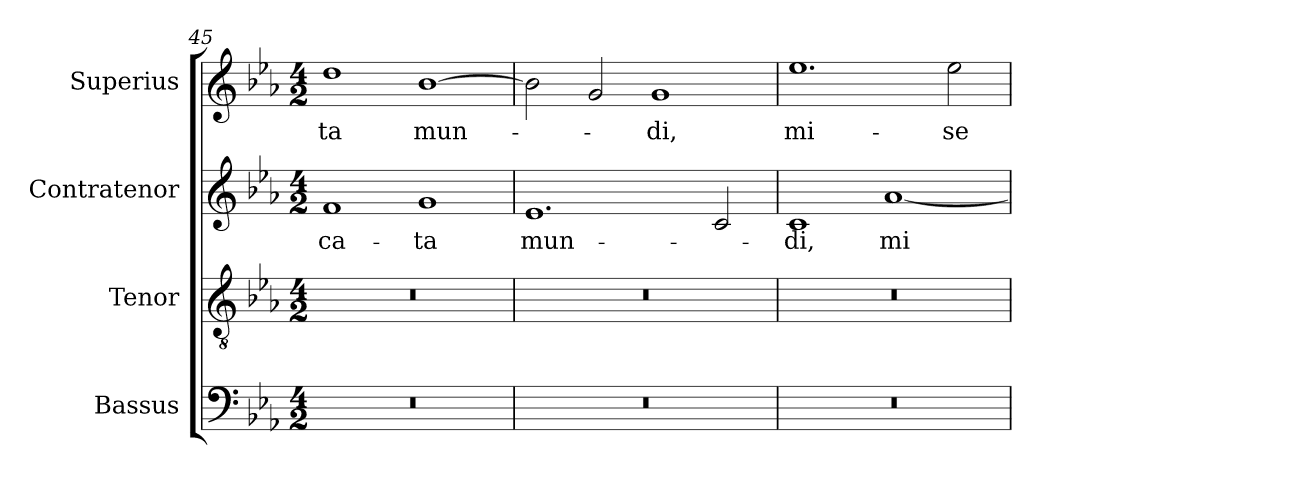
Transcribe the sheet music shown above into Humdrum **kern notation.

**kern	**kern	**kern	**text	**kern	**text
*part4	*part3	*part2	*part2	*part1	*part1
*staff4	*staff3	*staff2	*staff2	*staff1	*staff1
*I"Bassus	*I"Tenor	*I"Contratenor	*	*I"Superius	*
*I'B.	*I'T.	*	*	*	*
*clefF4	*clefGv2	*clefG2	*	*clefG2	*
*	*ITrd7c12	*ITrd7c12	*	*	*
*k[b-e-a-]	*k[b-e-a-]	*k[b-e-a-]	*	*k[b-e-a-]	*
*E-:	*E-:	*E-:	*	*E-:	*
*M4/2	*M4/2	*M4/2	*	*M4/2	*
=45	=45	=45	=45	=45	=45
!LO:N:vis=1	!LO:N:vis=1	!	!	!	!
!	!	!	!LO:LY:b:color=#000000	!	!
!	!	!	!	!	!LO:LY:b:color=#000000
0r	0r	1Fi	-ca-	1ddi	-ta
!	!	!	!LO:LY:b:color=#000000	!	!
!	!	!	!	!	!LO:LY:b:color=#000000
.	.	1Gi	-ta	[>1b-i	mun-
!!LO:LB:g=z
=46	=46	=46	=46	=46	=46
!LO:N:vis=1	!LO:N:vis=1	!	!	!	!
!	!	!	!LO:LY:b:color=#000000	!	!
0r	0r	1.E-i	mun-	2b-i\]	.
.	.	.	.	2gi/	.
!	!	!	!	!	!LO:LY:b:color=#000000
.	.	.	.	1gi	-di,
.	.	2Ci/	.	.	.
=47	=47	=47	=47	=47	=47
!LO:N:vis=1	!LO:N:vis=1	!	!	!	!
!	!	!	!LO:LY:b:color=#000000	!	!
!	!	!	!	!	!LO:LY:b:color=#000000
0r	0r	1Ci	-di,	1.ee-i	mi-
!	!	!	!LO:LY:b:color=#000000	!	!
.	.	[<1A-i	mi-	.	.
!	!	!	!	!	!LO:LY:b:color=#000000
.	.	.	.	2ee-i\	-se-
=	=	=	=	=	=
*-	*-	*-	*-	*-	*-
